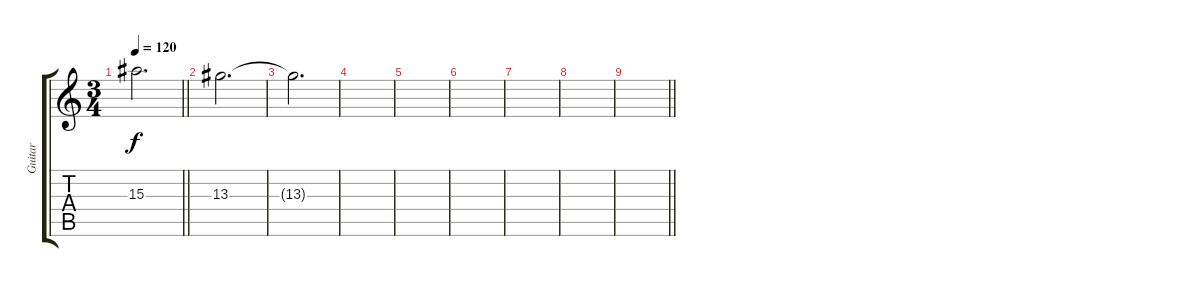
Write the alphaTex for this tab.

\track ("Guitar" "Guitar") {instrument overdrivenguitar}
\staff {score tabs}
\tuning (E4 B3 G3 D3 A2 E2) {hide}
\ts (3 4)
\tempo 120
\clef g2
\barLineRight lightlight
\ks c
15.3{t}.2{d dy f} |
13.3.2{d volume 0} |
13.3{t}.2{d} |
|
|
|
|
|
\barLineRight lightlight
